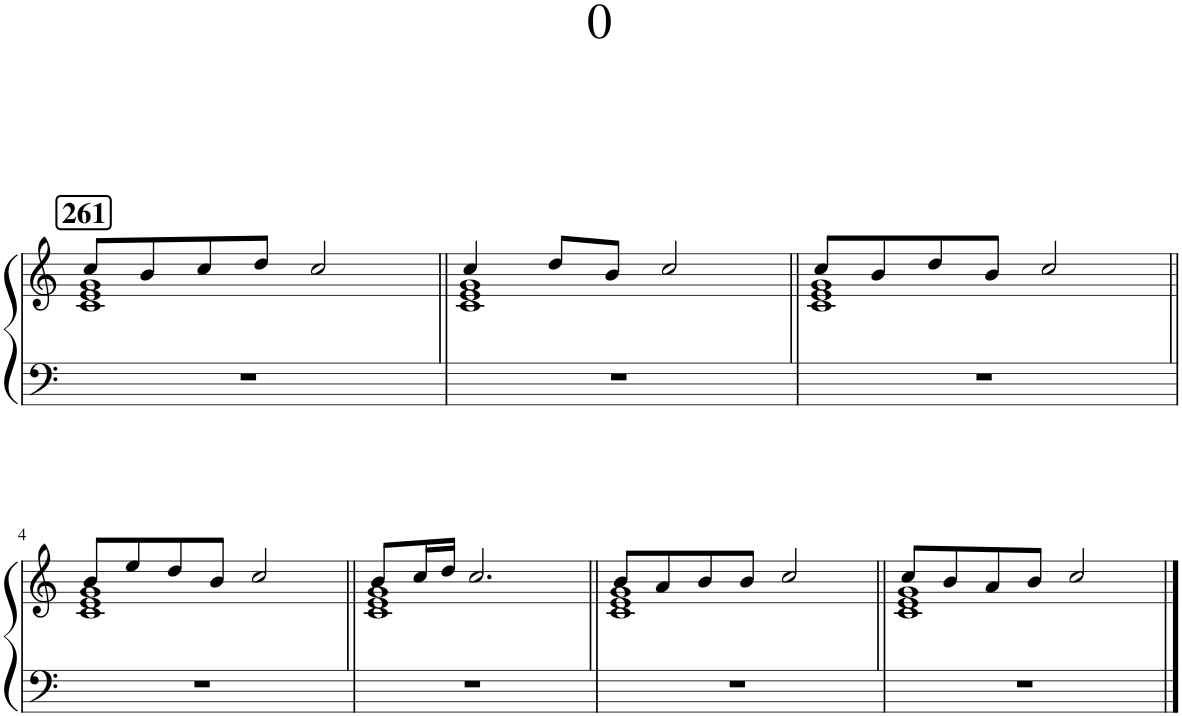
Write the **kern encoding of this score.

**kern	**kern
*part1	*part1
*staff2	*staff1
*I"Piano	*
*I'Pno.	*
*clefF4	*clefG2
*k[]	*k[]
!!LO:REH:place=s1:a:B:cj:fs=14:t=261
=1	=1
*	*^
1r	8cc/L	1c 1e 1g
.	8b/	.
.	8cc/	.
.	8dd/J	.
.	2cc/	.
=2||	=2||	=2||
1r	4cc/	1c 1e 1g
.	8dd/L	.
.	8b/J	.
.	2cc/	.
=3||	=3||	=3||
1r	8cc/L	1c 1e 1g
.	8b/	.
.	8dd/	.
.	8b/J	.
.	2cc/	.
!!LO:LB:g=z	!!
=4||	=4||	=4||
1r	8b/L	1c 1e 1g
.	8ee/	.
.	8dd/	.
.	8b/J	.
.	2cc/	.
=5||	=5||	=5||
1r	8b/L	1c 1e 1g
.	16cc/L	.
.	16dd/JJ	.
.	2.cc/	.
=6||	=6||	=6||
1r	8b/L	1c 1e 1g
.	8a/	.
.	8b/	.
.	8b/J	.
.	2cc/	.
=7||	=7||	=7||
1r	8cc/L	1c 1e 1g
.	8b/	.
.	8a/	.
.	8b/J	.
.	2cc/	.
*	*v	*v
==	==
*-	*-
